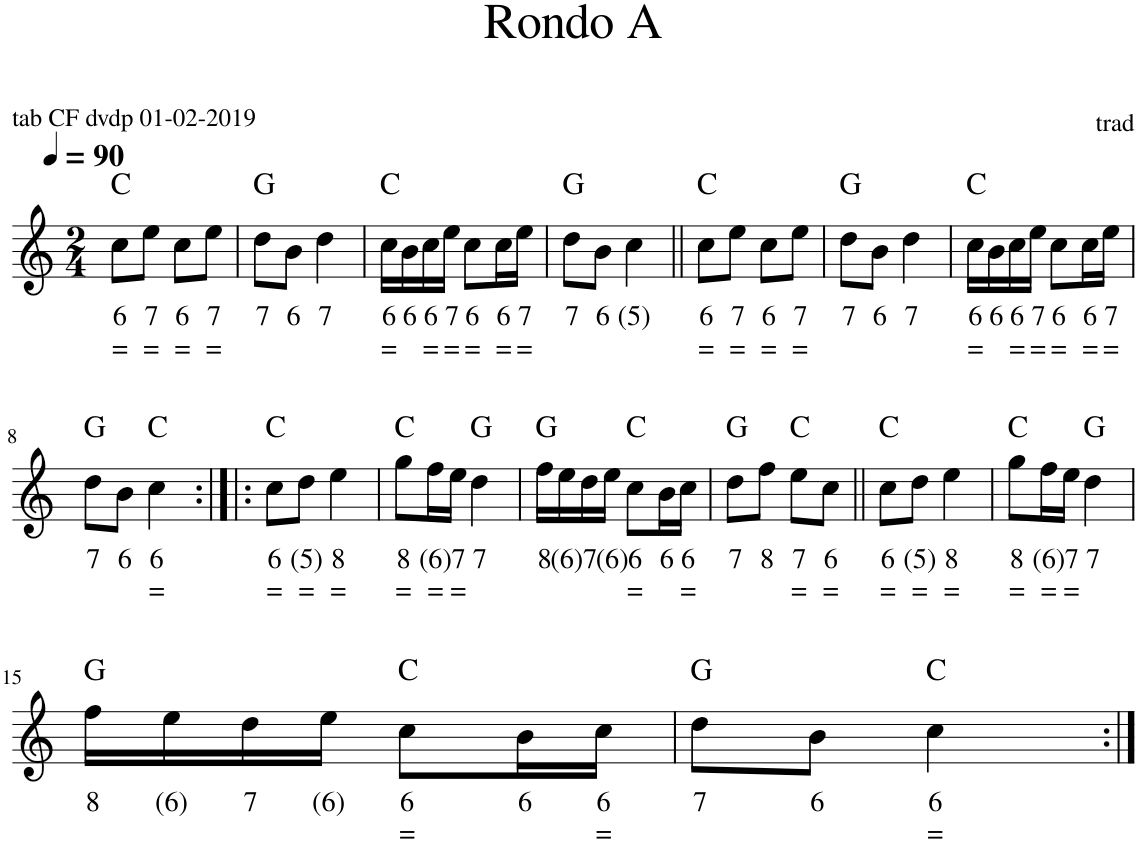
**kern	**text	**text	**harte
*part1	*part1	*part1	*part1
*staff1	*staff1	*staff1	*
*I"Accordeon, Melody	*	*	*
*I'Acc	*	*	*
*clefG2	*	*	*
*k[]	*	*	*
*M2/4	*	*	*
*MM90	*	*	*
=1	=1	=1	=1
!	!LO:LY:b	!LO:LY:b	!
8cc\L	6	=	C:maj
!	!LO:LY:b	!LO:LY:b	!
8ee\J	7	=	.
!	!LO:LY:b	!LO:LY:b	!
8cc\L	6	=	.
!	!LO:LY:b	!LO:LY:b	!
8ee\J	7	=	.
=2	=2	=2	=2
!	!LO:LY:b	!	!
8dd\L	7	.	G:maj
!	!LO:LY:b	!	!
8b\J	6	.	.
!	!LO:LY:b	!	!
4dd\	7	.	.
=3	=3	=3	=3
!	!LO:LY:b	!LO:LY:b	!
16cc\LL	6	=	C:maj
!	!LO:LY:b	!	!
16b\	6	.	.
!	!LO:LY:b	!LO:LY:b	!
16cc\	6	=	.
!	!LO:LY:b	!LO:LY:b	!
16ee\JJ	7	=	.
!	!LO:LY:b	!LO:LY:b	!
8cc\L	6	=	.
!	!LO:LY:b	!LO:LY:b	!
16cc\L	6	=	.
!	!LO:LY:b	!LO:LY:b	!
16ee\JJ	7	=	.
=4	=4	=4	=4
!	!LO:LY:b	!	!
8dd\L	7	.	G:maj
!	!LO:LY:b	!	!
8b\J	6	.	.
!	!LO:LY:b	!	!
4cc\	(5)	.	.
=5||	=5||	=5||	=5||
!	!LO:LY:b	!LO:LY:b	!
8cc\L	6	=	C:maj
!	!LO:LY:b	!LO:LY:b	!
8ee\J	7	=	.
!	!LO:LY:b	!LO:LY:b	!
8cc\L	6	=	.
!	!LO:LY:b	!LO:LY:b	!
8ee\J	7	=	.
=6	=6	=6	=6
!	!LO:LY:b	!	!
8dd\L	7	.	G:maj
!	!LO:LY:b	!	!
8b\J	6	.	.
!	!LO:LY:b	!	!
4dd\	7	.	.
=7	=7	=7	=7
!	!LO:LY:b	!LO:LY:b	!
16cc\LL	6	=	C:maj
!	!LO:LY:b	!	!
16b\	6	.	.
!	!LO:LY:b	!LO:LY:b	!
16cc\	6	=	.
!	!LO:LY:b	!LO:LY:b	!
16ee\JJ	7	=	.
!	!LO:LY:b	!LO:LY:b	!
8cc\L	6	=	.
!	!LO:LY:b	!LO:LY:b	!
16cc\L	6	=	.
!	!LO:LY:b	!LO:LY:b	!
16ee\JJ	7	=	.
!!LO:LB:g=z
=8	=8	=8	=8
!	!LO:LY:b	!	!
8dd\L	7	.	G:maj
!	!LO:LY:b	!	!
8b\J	6	.	.
!	!LO:LY:b	!LO:LY:b	!
4cc\	6	=	C:maj
=9:|!|:	=9:|!|:	=9:|!|:	=9:|!|:
!	!LO:LY:b	!LO:LY:b	!
8cc\L	6	=	C:maj
!	!LO:LY:b	!LO:LY:b	!
8dd\J	(5)	=	.
!	!LO:LY:b	!LO:LY:b	!
4ee\	8	=	.
=10	=10	=10	=10
!	!LO:LY:b	!LO:LY:b	!
8gg\L	8	=	C:maj
!	!LO:LY:b	!LO:LY:b	!
16ff\L	(6)	=	.
!	!LO:LY:b	!LO:LY:b	!
16ee\JJ	7	=	.
!	!LO:LY:b	!	!
4dd\	7	.	G:maj
=11	=11	=11	=11
!	!LO:LY:b	!	!
16ff\LL	8	.	G:maj
!	!LO:LY:b	!	!
16ee\	(6)	.	.
!	!LO:LY:b	!	!
16dd\	7	.	.
!	!LO:LY:b	!	!
16ee\JJ	(6)	.	.
!	!LO:LY:b	!LO:LY:b	!
8cc\L	6	=	C:maj
!	!LO:LY:b	!	!
16b\L	6	.	.
!	!LO:LY:b	!LO:LY:b	!
16cc\JJ	6	=	.
=12	=12	=12	=12
!	!LO:LY:b	!	!
8dd\L	7	.	G:maj
!	!LO:LY:b	!	!
8ff\J	8	.	.
!	!LO:LY:b	!LO:LY:b	!
8ee\L	7	=	C:maj
!	!LO:LY:b	!LO:LY:b	!
8cc\J	6	=	.
=13||	=13||	=13||	=13||
!	!LO:LY:b	!LO:LY:b	!
8cc\L	6	=	C:maj
!	!LO:LY:b	!LO:LY:b	!
8dd\J	(5)	=	.
!	!LO:LY:b	!LO:LY:b	!
4ee\	8	=	.
=14	=14	=14	=14
!	!LO:LY:b	!LO:LY:b	!
8gg\L	8	=	C:maj
!	!LO:LY:b	!LO:LY:b	!
16ff\L	(6)	=	.
!	!LO:LY:b	!LO:LY:b	!
16ee\JJ	7	=	.
!	!LO:LY:b	!	!
4dd\	7	.	G:maj
!!LO:LB:g=z
=15	=15	=15	=15
!	!LO:LY:b	!	!
16ff\LL	8	.	G:maj
!	!LO:LY:b	!	!
16ee\	(6)	.	.
!	!LO:LY:b	!	!
16dd\	7	.	.
!	!LO:LY:b	!	!
16ee\JJ	(6)	.	.
!	!LO:LY:b	!LO:LY:b	!
8cc\L	6	=	C:maj
!	!LO:LY:b	!	!
16b\L	6	.	.
!	!LO:LY:b	!LO:LY:b	!
16cc\JJ	6	=	.
=16	=16	=16	=16
!	!LO:LY:b	!	!
8dd\L	7	.	G:maj
!	!LO:LY:b	!	!
8b\J	6	.	.
!	!LO:LY:b	!LO:LY:b	!
4cc\	6	=	C:maj
=:|!	=:|!	=:|!	=:|!
*-	*-	*-	*-
